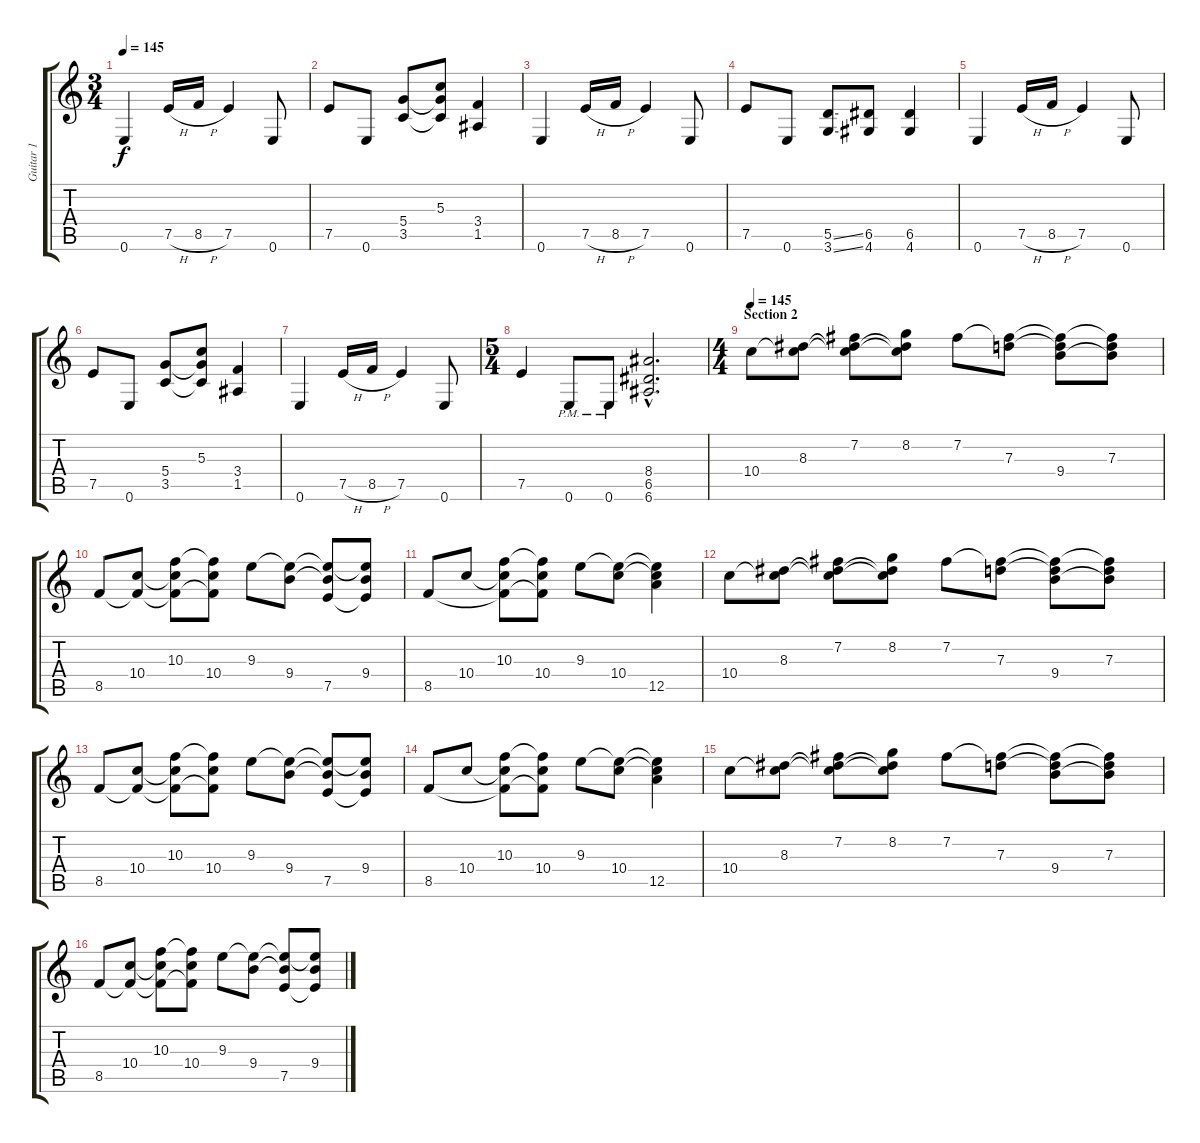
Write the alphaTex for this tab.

\track ("Guitar 1" "Guitar 1") {instrument distortionguitar}
\staff {score tabs}
\tuning (E4 B3 G3 D3 A2 E2) {hide}
\ts (3 4)
\tempo 145
\clef g2
\ks c
0.6.4{dy f} 7.5{h}.16 8.5{h}.16 7.5.4 0.6.8 |
7.5.8 0.6.8 (5.4 3.5).8 (5.3 5.4{t} 3.5{t}).8 (3.4 1.5).4 |
0.6.4 7.5{h}.16 8.5{h}.16 7.5.4 0.6.8 |
7.5.8 0.6.8 (5.5{ss} 3.6{ss}).8 (6.5 4.6).8 (6.5 4.6).4 |
0.6.4 7.5{h}.16 8.5{h}.16 7.5.4 0.6.8 |
7.5.8 0.6.8 (5.4 3.5).8 (5.3 5.4{t} 3.5{t}).8 (3.4 1.5).4 |
0.6.4 7.5{h}.16 8.5{h}.16 7.5.4 0.6.8 |
\ts (5 4)
7.5.4 0.6{pm}.8 0.6{pm}.8 (8.4{hac} 6.5{hac} 6.6{hac}).2{d} |
\ts (4 4)
\section ("" "Section 2")
\tempo 145
10.4.8 (8.3 10.4{t}).8 (7.2 8.3{t} 10.4{t}).8 (8.2 8.3{t} 10.4{t}).8 7.2.8 (7.2{t} 7.3).8 (7.2{t} 7.3{t} 9.4).8 (7.2{t} 7.3 9.4{t}).8 |
8.5.8 (10.4 8.5{t}).8 (10.3 10.4{t} 8.5{t}).8 (10.3{t} 10.4 8.5{t}).8 9.3.8 (9.3{t} 9.4).8 (9.3{t} 9.4{t} 7.5).8 (9.3{t} 9.4 7.5{t}).8 |
8.5.8 10.4.8 (10.3 10.4{t} 8.5{t}).8 (10.3{t} 10.4 8.5{t}).8 9.3.8 (9.3{t} 10.4).8 (9.3{t} 10.4{t} 12.5).4 |
10.4.8 (8.3 10.4{t}).8 (7.2 8.3{t} 10.4{t}).8 (8.2 8.3{t} 10.4{t}).8 7.2.8 (7.2{t} 7.3).8 (7.2{t} 7.3{t} 9.4).8 (7.2{t} 7.3 9.4{t}).8 |
8.5.8 (10.4 8.5{t}).8 (10.3 10.4{t} 8.5{t}).8 (10.3{t} 10.4 8.5{t}).8 9.3.8 (9.3{t} 9.4).8 (9.3{t} 9.4{t} 7.5).8 (9.3{t} 9.4 7.5{t}).8 |
8.5.8 10.4.8 (10.3 10.4{t} 8.5{t}).8 (10.3{t} 10.4 8.5{t}).8 9.3.8 (9.3{t} 10.4).8 (9.3{t} 10.4{t} 12.5).4 |
10.4.8 (8.3 10.4{t}).8 (7.2 8.3{t} 10.4{t}).8 (8.2 8.3{t} 10.4{t}).8 7.2.8 (7.2{t} 7.3).8 (7.2{t} 7.3{t} 9.4).8 (7.2{t} 7.3 9.4{t}).8 |
8.5.8 (10.4 8.5{t}).8 (10.3 10.4{t} 8.5{t}).8 (10.3{t} 10.4 8.5{t}).8 9.3.8 (9.3{t} 9.4).8 (9.3{t} 9.4{t} 7.5).8 (9.3{t} 9.4 7.5{t}).8
